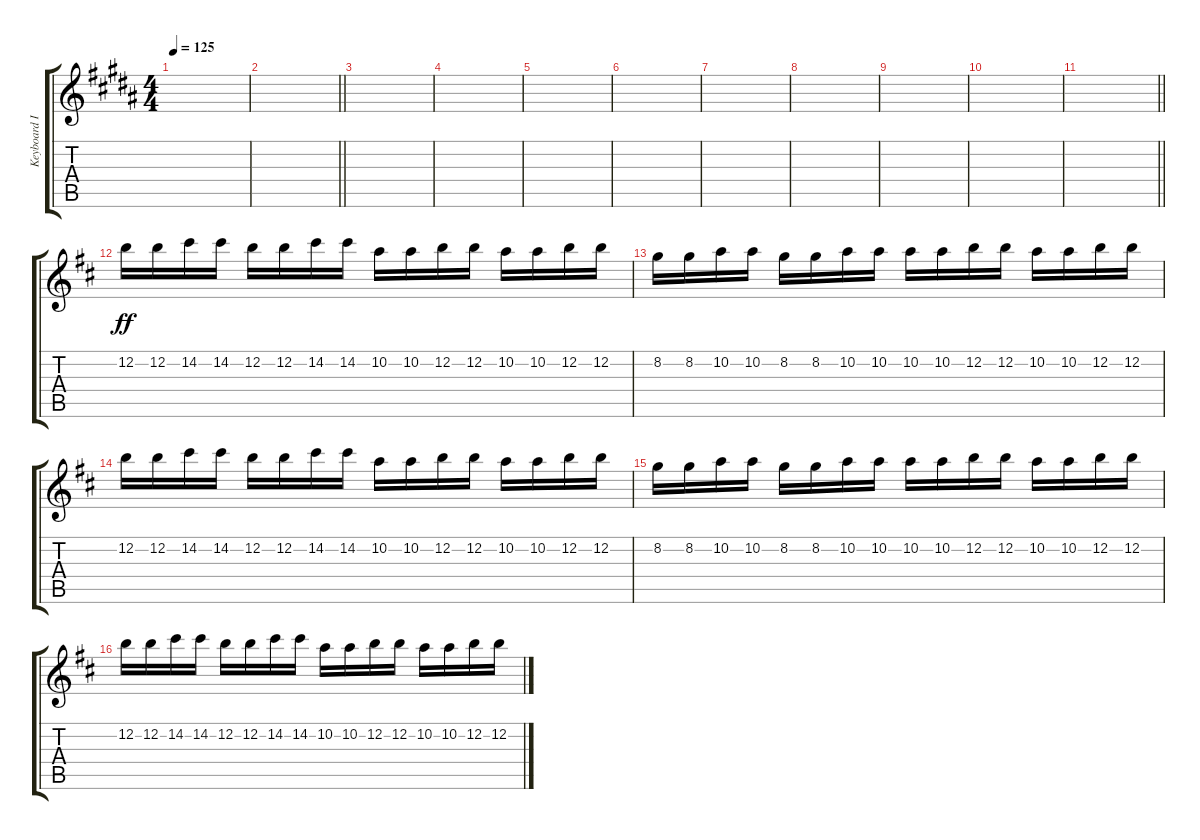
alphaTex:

\track ("Keyboard II" "Keyboard I") {instrument acousticguitarnylon}
\staff {score tabs}
\tuning (E4 B3 G3 D3 A2 E2) {hide}
\ts (4 4)
\tempo 125
\clef g2
\ks b
|
\barLineRight lightlight
|
|
|
|
|
|
|
|
|
\barLineRight lightlight
|
\ks d
12.2.16{dy ff} 12.2.16 14.2.16 14.2.16 12.2.16 12.2.16 14.2.16 14.2.16 10.2.16 10.2.16 12.2.16 12.2.16 10.2.16 10.2.16 12.2.16 12.2.16 |
8.2.16 8.2.16 10.2.16 10.2.16 8.2.16 8.2.16 10.2.16 10.2.16 10.2.16 10.2.16 12.2.16 12.2.16 10.2.16 10.2.16 12.2.16 12.2.16 |
12.2.16 12.2.16 14.2.16 14.2.16 12.2.16 12.2.16 14.2.16 14.2.16 10.2.16 10.2.16 12.2.16 12.2.16 10.2.16 10.2.16 12.2.16 12.2.16 |
8.2.16 8.2.16 10.2.16 10.2.16 8.2.16 8.2.16 10.2.16 10.2.16 10.2.16 10.2.16 12.2.16 12.2.16 10.2.16 10.2.16 12.2.16 12.2.16 |
12.2.16 12.2.16 14.2.16 14.2.16 12.2.16 12.2.16 14.2.16 14.2.16 10.2.16 10.2.16 12.2.16 12.2.16 10.2.16 10.2.16 12.2.16 12.2.16
